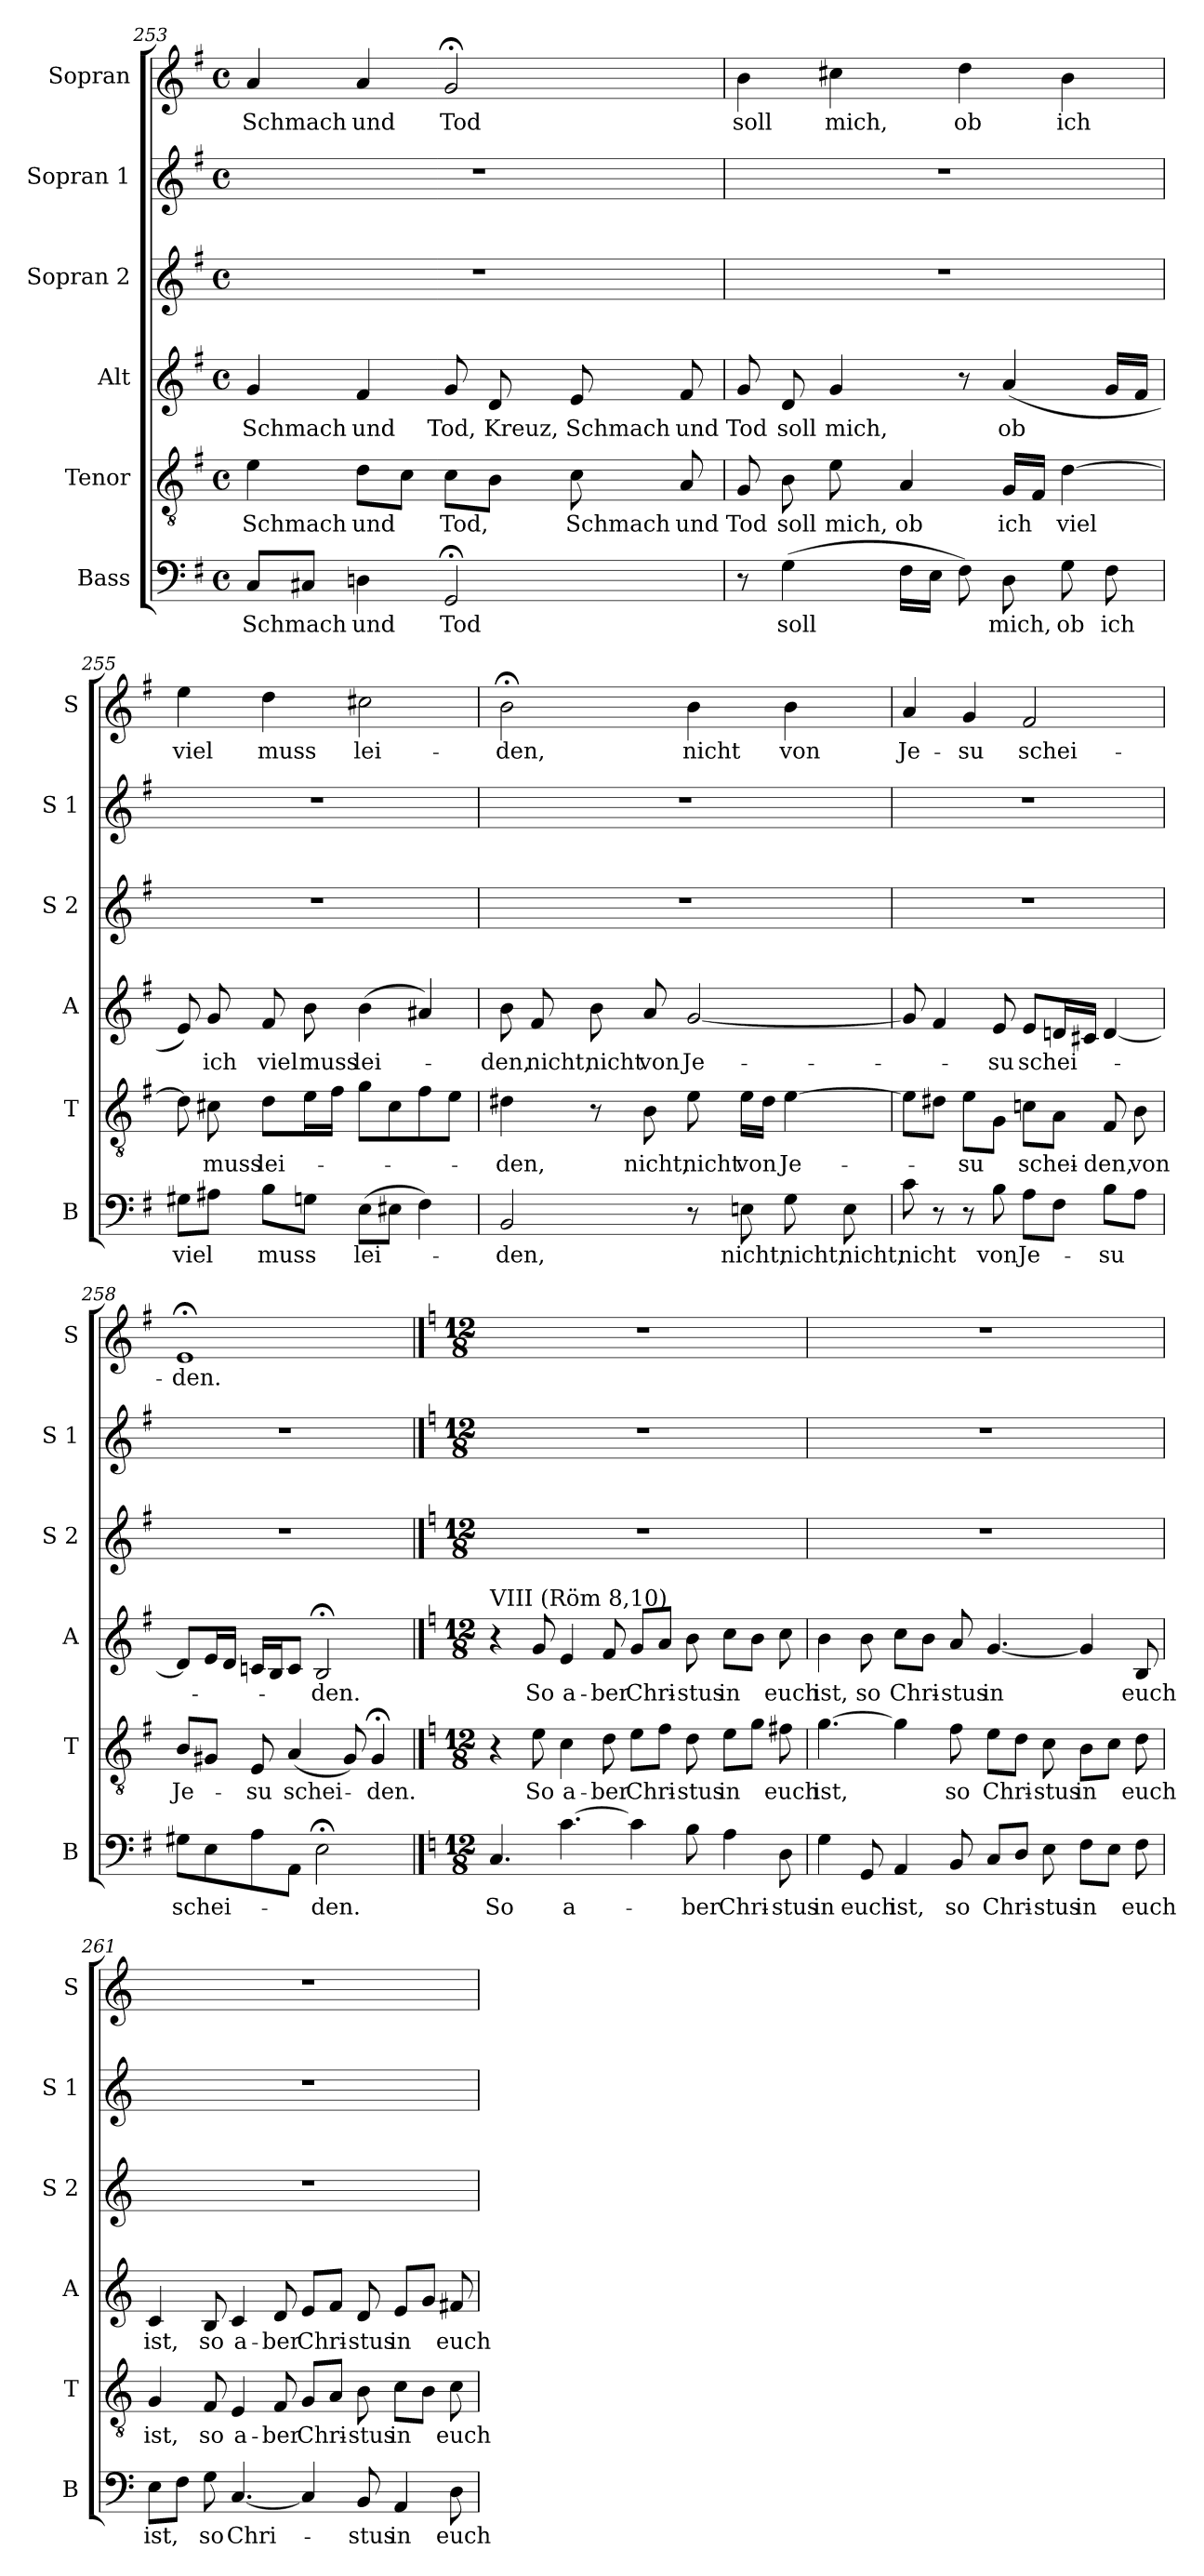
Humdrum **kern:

**kern	**text	**kern	**text	**kern	**text	**kern	**kern	**kern	**text
*part6	*part6	*part5	*part5	*part4	*part4	*part3	*part2	*part1	*part1
*staff6	*staff6	*staff5	*staff5	*staff4	*staff4	*staff3	*staff2	*staff1	*staff1
*I"Bass	*	*I"Tenor	*	*I"Alt	*	*I"Sopran 2	*I"Sopran 1	*I"Sopran	*
*I'B	*	*I'T	*	*I'A	*	*I'S 2	*I'S 1	*I'S	*
!!LO:LB:g=z
*clefF4	*	*clefGv2	*	*clefG2	*	*clefG2	*clefG2	*clefG2	*
*k[f#]	*	*k[f#]	*	*k[f#]	*	*k[f#]	*k[f#]	*k[f#]	*
*e:	*	*e:	*	*e:	*	*e:	*e:	*e:	*
*M4/4	*	*M4/4	*	*M4/4	*	*M4/4	*M4/4	*M4/4	*
*met(c)	*	*met(c)	*	*met(c)	*	*met(c)	*met(c)	*met(c)	*
=253	=253	=253	=253	=253	=253	=253	=253	=253	=253
8C/L	Schmach	4e\	Schmach	4g/	Schmach	1r	1r	4a/	Schmach
8C#X/J	.	.	.	.	.	.	.	.	.
4Dn\	und	8d\L	und	4f#/	und	.	.	4a/	und
.	.	8c\J	.	.	.	.	.	.	.
2GG;</	Tod	8c\L	Tod,	8g/	Tod,	.	.	2g;</	Tod
.	.	8B\J	.	8d/	Kreuz,	.	.	.	.
.	.	8c\	Schmach	8e/	Schmach	.	.	.	.
.	.	8A/	und	8f#/	und	.	.	.	.
=254	=254	=254	=254	=254	=254	=254	=254	=254	=254
8r	.	8G/	Tod	8g/	Tod	1r	1r	4b\	soll
(4G\	soll	8B\	soll	8d/	soll	.	.	.	.
.	.	8e\	mich,	4g/	mich,	.	.	4cc#X\	mich,
16F#\LL	.	4A/	ob	.	.	.	.	.	.
16E\JJ	.	.	.	.	.	.	.	.	.
8F#\)	.	.	.	8r	.	.	.	4dd\	ob
8D\	mich,	16G/LL	ich	(4a/	ob	.	.	.	.
.	.	16F#/JJ	.	.	.	.	.	.	.
8G\	ob	[4d\	viel	.	.	.	.	4b\	ich
8F#\	ich	.	.	16g/LL	.	.	.	.	.
.	.	.	.	16f#/JJ	.	.	.	.	.
=255	=255	=255	=255	=255	=255	=255	=255	=255	=255
8G#X\L	viel	8d\]	.	8e/)	.	1r	1r	4ee\	viel
8A#X\J	.	8c#X\	muss	8g/	ich	.	.	.	.
8B\L	muss	8d\L	lei-	8f#/	viel	.	.	4dd\	muss
8Gn\J	.	16e\L	.	8b\	muss	.	.	.	.
.	.	16f#\JJ	.	.	.	.	.	.	.
(8E\L	lei-	8g\L	.	(4b\	lei-	.	.	2cc#X\	lei-
8E#X\J	.	8c#\	.	.	.	.	.	.	.
4F#\)	.	8f#\	.	4a#X/)	.	.	.	.	.
.	.	8e\J	.	.	.	.	.	.	.
!!LO:LB:g=z
=256	=256	=256	=256	=256	=256	=256	=256	=256	=256
2BB/	-den,	4d#X\	-den,	8b\	-den,	1r	1r	2b;<\	-den,
.	.	.	.	8f#/	nicht,	.	.	.	.
.	.	8r	.	8b\	nicht	.	.	.	.
.	.	8B\	nicht,	8a/	von	.	.	.	.
8r	.	8e\	nicht	[2g/	Je-	.	.	4b\	nicht
8En\	nicht,	16e\LL	von	.	.	.	.	.	.
.	.	16d#\JJ	.	.	.	.	.	.	.
8G\	nicht,	[4e\	Je-	.	.	.	.	4b\	von
8E\	nicht,	.	.	.	.	.	.	.	.
=257	=257	=257	=257	=257	=257	=257	=257	=257	=257
8c\	nicht	8e\L]	.	8g/]	.	1r	1r	4a/	Je-
8r	.	8d#X\J	.	4f#/	.	.	.	.	.
8r	.	8e\L	-su	.	.	.	.	4g/	-su
8B\	von	8G\J	.	8e/	-su	.	.	.	.
8A\L	Je-	8cn\L	schei-	8e/L	schei-	.	.	2f#/	schei-
8F#\J	.	8A\J	.	16dn/L	.	.	.	.	.
.	.	.	.	16c#X/JJ	.	.	.	.	.
8B\L	-su	8F#/	-den,	[4d/	.	.	.	.	.
8A\J	.	8B\	von	.	.	.	.	.	.
=258	=258	=258	=258	=258	=258	=258	=258	=258	=258
8G#X\L	schei-	8B/L	Je-	8d/L]	.	1r	1r	1e;<	-den.
8E\	.	8G#X/J	.	16e/L	.	.	.	.	.
.	.	.	.	16d/JJ	.	.	.	.	.
8A\	.	8E/	-su	16cn/LL	.	.	.	.	.
.	.	.	.	16B/J	.	.	.	.	.
8AA\J	.	(4A/	schei-	8c/J	.	.	.	.	.
2E;<\	-den.	.	.	2B;</	-den.	.	.	.	.
.	.	8G#/)	.	.	.	.	.	.	.
.	.	4G#;</	-den.	.	.	.	.	.	.
!!LO:PB:g=z
==259	==259	==259	==259	==259	==259	==259	==259	==259	==259
*k[]	*	*k[]	*	*k[]	*	*k[]	*k[]	*k[]	*
*M12/8	*	*M12/8	*	*M12/8	*	*M12/8	*M12/8	*M12/8	*
!	!	!	!	!LO:TX:a:t=VIII (Röm 8,10)	!	!	!	!	!
4.C/	So	4r	.	4r	.	1.r	1.r	1.r	.
.	.	8e\	So	8g/	So	.	.	.	.
[4.c\	a-	4c\	a-	4e/	a-	.	.	.	.
.	.	8d\	-ber	8f/	-ber	.	.	.	.
4c\]	.	8e\L	Chri-	8g/L	Chri-	.	.	.	.
.	.	8f\J	.	8a/J	.	.	.	.	.
8B\	-ber	8d\	-stus	8b\	-stus	.	.	.	.
4A\	Chri-	8e\L	in	8cc\L	in	.	.	.	.
.	.	8g\J	.	8b\J	.	.	.	.	.
8D\	-stus	8f#X\	euch	8cc\	euch	.	.	.	.
=260	=260	=260	=260	=260	=260	=260	=260	=260	=260
4G\	in	[4.g\	ist,	4b\	ist,	1.r	1.r	1.r	.
8GG/	euch	.	.	8b\	so	.	.	.	.
4AA/	ist,	4g\]	.	8cc\L	Chri-	.	.	.	.
.	.	.	.	8b\J	.	.	.	.	.
8BB/	so	8f\	so	8a/	-stus	.	.	.	.
8C/L	Chri-	8e\L	Chri-	[4.g/	in	.	.	.	.
8D/J	.	8d\J	.	.	.	.	.	.	.
8E\	-stus	8c\	-stus	.	.	.	.	.	.
8F\L	in	8B\L	in	4g/]	.	.	.	.	.
8E\J	.	8c\J	.	.	.	.	.	.	.
8F\	euch	8d\	euch	8B/	euch	.	.	.	.
!!LO:LB:g=z
=261	=261	=261	=261	=261	=261	=261	=261	=261	=261
8E\L	ist,	4G/	ist,	4c/	ist,	1.r	1.r	1.r	.
8F\J	.	.	.	.	.	.	.	.	.
8G\	so	8F/	so	8B/	so	.	.	.	.
[4.C/	Chri-	4E/	a-	4c/	a-	.	.	.	.
.	.	8F/	-ber	8d/	-ber	.	.	.	.
4C/]	.	8G/L	Chri-	8e/L	Chri-	.	.	.	.
.	.	8A/J	.	8f/J	.	.	.	.	.
8BB/	-stus	8B\	-stus	8d/	-stus	.	.	.	.
4AA/	in	8c\L	in	8e/L	in	.	.	.	.
.	.	8B\J	.	8g/J	.	.	.	.	.
8D\	euch	8c\	euch	8f#X/	euch	.	.	.	.
=	=	=	=	=	=	=	=	=	=
*-	*-	*-	*-	*-	*-	*-	*-	*-	*-
